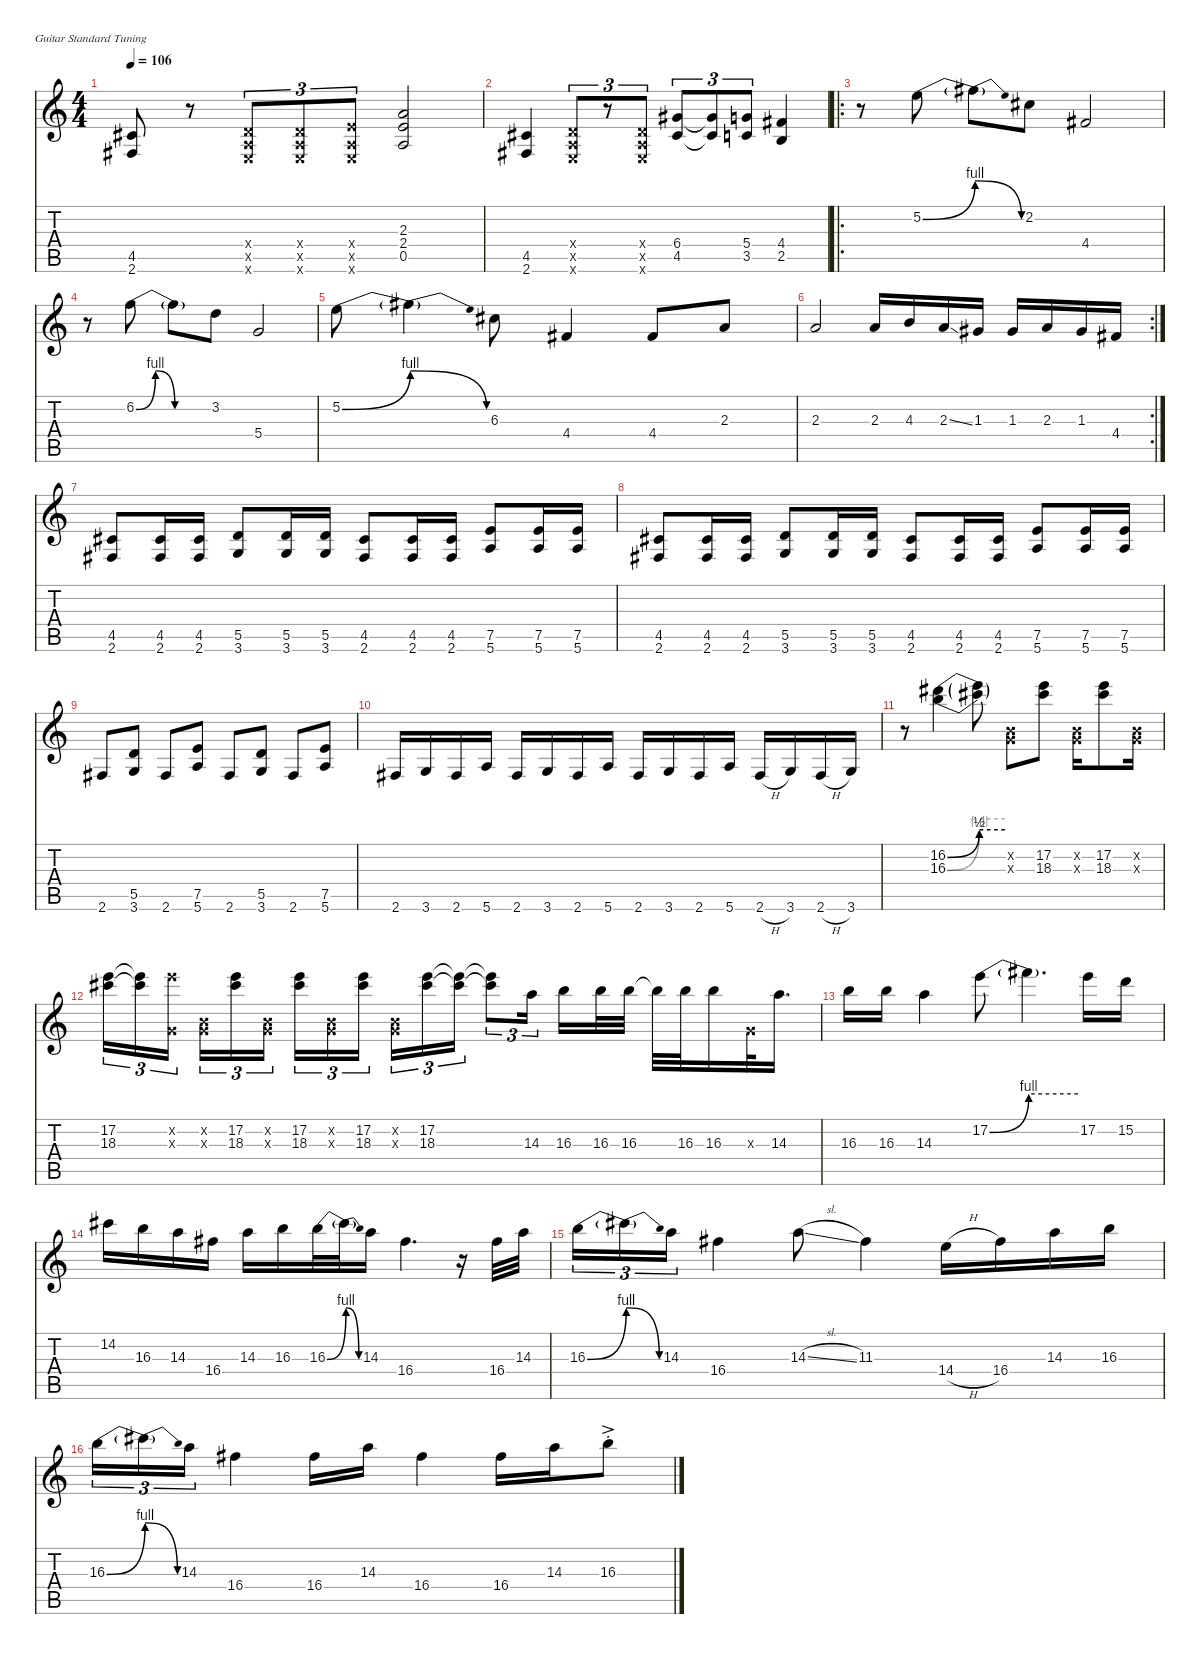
\defaultSystemsLayout 4
\hideDynamics
\bracketExtendMode nobrackets
\singleTrackTrackNamePolicy hidden
\multiTrackTrackNamePolicy hidden
\otherSystemsTrackNameOrientation horizontal
\track ("James Hetfield" "dist.guit.") {instrument distortionguitar}
\staff {score tabs}
\tuning (E4 B3 G3 D3 A2 E2)
\ts (4 4)
\tempo 106
\clef g2
\ks c
(4.5{acc #} 2.6{acc #}).8{dy f beam Up} r.8{beam Up} (0.4{x} 0.5{x} 0.6{x}).8{tu (3 2) beam Up} (0.4{x} 0.5{x} 0.6{x}).8{tu (3 2) beam Up} (2.4{x} 0.5{x} 0.6{x}).8{tu (3 2) beam Up} (2.3 2.4 0.5).2{beam Up} |
(4.5{acc #} 2.6{acc #}).4{beam Up} (0.4{x} 0.5{x} 0.6{x}).8{tu (3 2) beam Up} r.8{tu (3 2) beam Up} (0.4{x} 0.5{x} 0.6{x}).8{tu (3 2) beam Up} (6.4{acc #} 4.5{acc #}).8{tu (3 2) beam Up} (6.4{t acc #} 4.5{t acc #}).8{tu (3 2) beam Up} (5.4 3.5).8{tu (3 2) beam Up} (4.4{acc #} 2.5).4{beam Up} |
\ro
r.8{beam Down} 5.2{be (bend 0 0 60 4)}.8{beam Down} 5.2{be (release 0 4 60 0) t}.8{beam Down} 2.2{acc #}.8{beam Down} 4.4{acc #}.2{beam Up} |
r.8{beam Down} 6.2{be (bendrelease 0 0 30 4 30 4 60 0)}.8{beam Down} 6.2{be (hold 0 0 60 0) t}.8{beam Down} 3.2.8{beam Down} 5.4.2{beam Up} |
5.2{be (bend 0 0 60 4)}.8{beam Down} 5.2{be (release 0 4 60 0) t}.4{beam Down} 6.3{acc #}.8{beam Down} 4.4{acc #}.4{beam Up} 4.4{acc #}.8{beam Up} 2.3.8{beam Up} |
\rc 2
2.3.2{beam Up} 2.3.16{beam Up} 4.3.16{beam Up} 2.3{ss}.16{beam Up} 1.3{acc #}.16{beam Up} 1.3{acc #}.16{beam Up} 2.3.16{beam Up} 1.3{acc #}.16{beam Up} 4.4{acc #}.16{beam Up} |
(4.5{acc #} 2.6{acc #}).8{beam Up} (4.5{acc #} 2.6{acc #}).16{beam Up} (4.5{acc #} 2.6{acc #}).16{beam Up} (5.5 3.6).8{beam Up} (5.5 3.6).16{beam Up} (5.5 3.6).16{beam Up} (4.5{acc #} 2.6{acc #}).8{beam Up} (4.5{acc #} 2.6{acc #}).16{beam Up} (4.5{acc #} 2.6{acc #}).16{beam Up} (7.5 5.6).8{beam Up} (7.5 5.6).16{beam Up} (7.5 5.6).16{beam Up} |
(4.5{acc #} 2.6{acc #}).8{beam Up} (4.5{acc #} 2.6{acc #}).16{beam Up} (4.5{acc #} 2.6{acc #}).16{beam Up} (5.5 3.6).8{beam Up} (5.5 3.6).16{beam Up} (5.5 3.6).16{beam Up} (4.5{acc #} 2.6{acc #}).8{beam Up} (4.5{acc #} 2.6{acc #}).16{beam Up} (4.5{acc #} 2.6{acc #}).16{beam Up} (7.5 5.6).8{beam Up} (7.5 5.6).16{beam Up} (7.5 5.6).16{beam Up} |
2.6{acc #}.8{beam Up} (5.5 3.6).8{beam Up} 2.6{acc #}.8{beam Up} (7.5 5.6).8{beam Up} 2.6{acc #}.8{beam Up} (5.5 3.6).8{beam Up} 2.6{acc #}.8{beam Up} (7.5 5.6).8{beam Up} |
2.6{acc #}.16{beam Up} 3.6.16{beam Up} 2.6{acc #}.16{beam Up} 5.6.16{beam Up} 2.6{acc #}.16{beam Up} 3.6.16{beam Up} 2.6{acc #}.16{beam Up} 5.6.16{beam Up} 2.6{acc #}.16{beam Up} 3.6.16{beam Up} 2.6{acc #}.16{beam Up} 5.6.16{beam Up} 2.6{h acc #}.16{beam Up} 3.6.16{beam Up} 2.6{h acc #}.16{beam Up} 3.6.16{beam Up} |
r.8{beam Down} (16.2{be (bend 0 0 60 2) acc #} 16.3{be (bend 0 0 60 4)}).4{beam Down} (16.2{be (hold 0 2 60 2) t} 16.3{be (hold 0 4 60 4) t}).8{beam Down} (0.2{x} 0.3{x}).8{beam Down} (17.2 18.3{acc #}).8{beam Down} (0.2{x} 0.3{x}).16{beam Down} (17.2 18.3{acc #}).8{beam Down} (0.2{x} 0.3{x}).16{beam Down} |
(17.2 18.3{acc #}).16{tu (3 2) beam Down} (17.2{t} 18.3{t acc #}).16{tu (3 2) beam Down} (17.2{x} 0.3{x}).16{tu (3 2) beam Down} (0.2{x} 0.3{x}).16{tu (3 2) beam Down} (17.2 18.3{acc #}).16{tu (3 2) beam Down} (0.2{x} 0.3{x}).16{tu (3 2) beam Down} (17.2 18.3{acc #}).16{tu (3 2) beam Down} (0.2{x} 0.3{x}).16{tu (3 2) beam Down} (17.2 18.3{acc #}).16{tu (3 2) beam Down} (0.2{x} 0.3{x}).16{tu (3 2) beam Down} (17.2 18.3{acc #}).16{tu (3 2) beam Down} (17.2{t} 18.3{t acc #}).16{tu (3 2) beam Down} (17.2{t} 18.3{t acc #}).8{tu (3 2) beam Down} 14.3.16{tu (3 2) beam Down} 16.3.16{beam Down} 16.3.32{beam Down} 16.3.32{beam Down} 16.3{t}.32{beam Down} 16.3.32{beam Down} 16.3.16{beam Down} 0.3{x}.32{beam Down} 14.3.16{d beam Down} |
16.3.16{beam Down} 16.3.16{beam Down} 14.3.4{beam Down} 17.2{be (bend 0 0 60 4)}.8{beam Down} 17.2{be (hold 0 4 60 4) t}.4{d beam Down} 17.2.16{beam Down} 15.2.16{beam Down} |
14.2{acc #}.16{beam Down} 16.3.16{beam Down} 14.3.16{beam Down} 16.4{acc #}.16{beam Down} 14.3.16{beam Down} 16.3.16{beam Down} 16.3{be (bend 0 0 60 4)}.32{beam Down} 16.3{be (release 0 4 60 0) t}.32{beam Down} 14.3.16{beam Down} 16.4{acc #}.4{d beam Down} r.16{beam Down} 16.4{acc #}.32{beam Down} 14.3.32{beam Down} |
16.3{be (bend 0 0 60 4)}.16{tu (3 2) beam Down} 16.3{be (release 0 4 60 0) t}.16{tu (3 2) beam Down} 14.3.16{tu (3 2) beam Down} 16.4{acc #}.4{beam Down} 14.3{sl}.8{beam Down} 11.3{acc #}.4{beam Down} 14.4{h}.16{beam Down} 16.4{acc #}.16{beam Down} 14.3.16{beam Down} 16.3.16{beam Down} |
16.3{be (bend 0 0 60 4)}.16{tu (3 2) beam Down} 16.3{be (release 0 4 60 0) t}.16{tu (3 2) beam Down} 14.3.16{tu (3 2) beam Down} 16.4{acc #}.4{beam Down} 16.4{acc #}.16{beam Down} 14.3.16{beam Down} 16.4{acc #}.4{beam Down} 16.4{acc #}.16{beam Down} 14.3.16{beam Down} 16.3{ac st}.8{beam Down}
